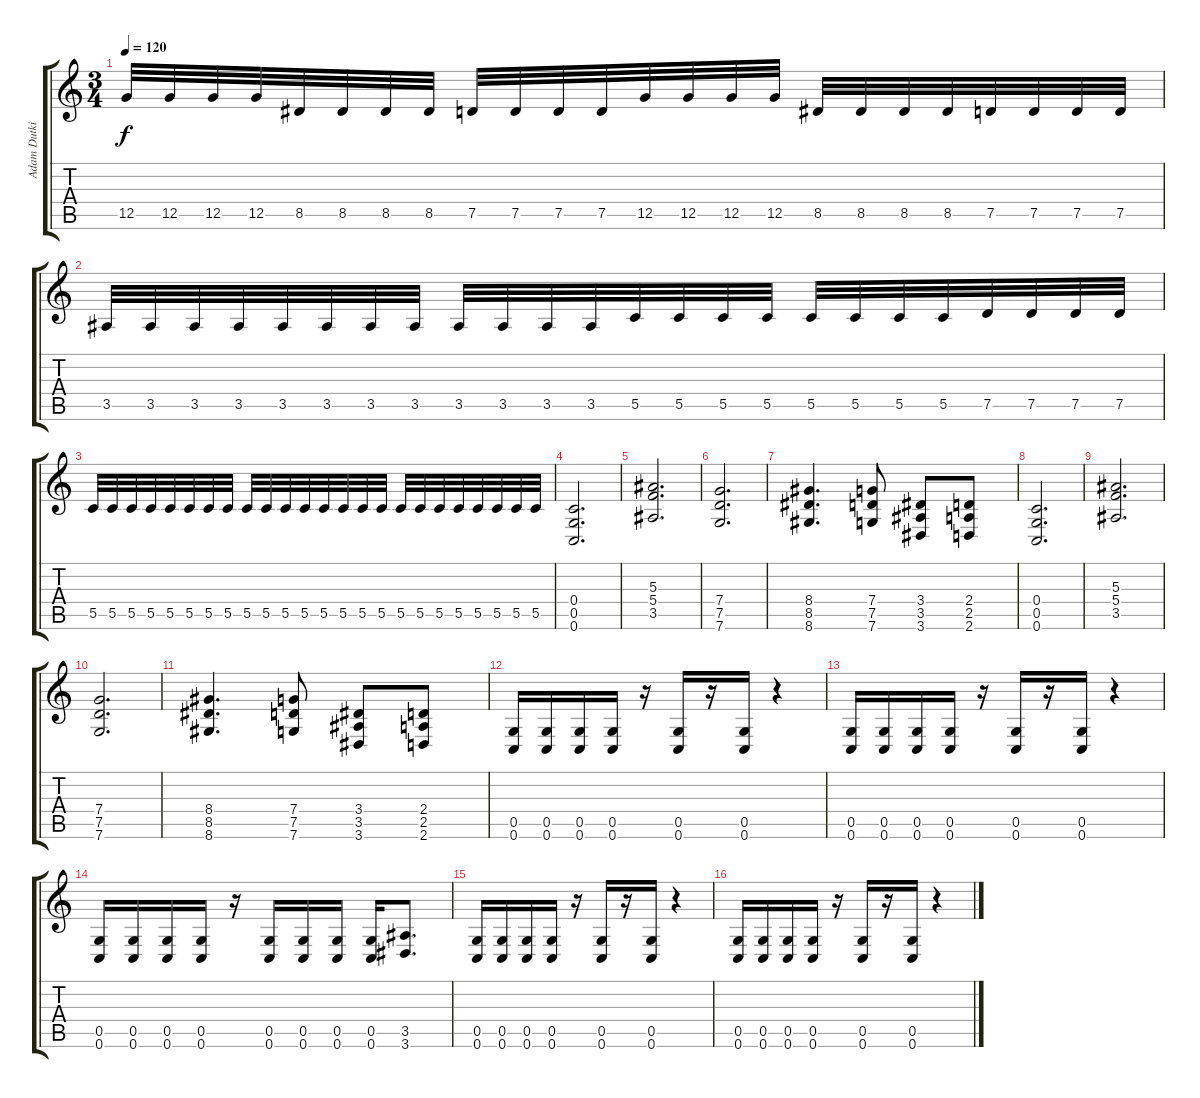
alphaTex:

\track ("Adam Dutkiewicz Rhythm" "Adam Dutki") {instrument distortionguitar}
\staff {score tabs}
\tuning (D4 A3 F3 C3 G2 C2) {hide}
\ts (3 4)
\tempo 120
\clef g2
\ks c
12.5.32{dy f} 12.5.32 12.5.32 12.5.32 8.5.32 8.5.32 8.5.32 8.5.32 7.5.32 7.5.32 7.5.32 7.5.32 12.5.32 12.5.32 12.5.32 12.5.32 8.5.32 8.5.32 8.5.32 8.5.32 7.5.32 7.5.32 7.5.32 7.5.32 |
3.5.32 3.5.32 3.5.32 3.5.32 3.5.32 3.5.32 3.5.32 3.5.32 3.5.32 3.5.32 3.5.32 3.5.32 5.5.32 5.5.32 5.5.32 5.5.32 5.5.32 5.5.32 5.5.32 5.5.32 7.5.32 7.5.32 7.5.32 7.5.32 |
5.5.32 5.5.32 5.5.32 5.5.32 5.5.32 5.5.32 5.5.32 5.5.32 5.5.32 5.5.32 5.5.32 5.5.32 5.5.32 5.5.32 5.5.32 5.5.32 5.5.32 5.5.32 5.5.32 5.5.32 5.5.32 5.5.32 5.5.32 5.5.32 |
(0.4 0.5 0.6).2{d} |
(5.3 5.4 3.5).2{d} |
(7.4 7.5 7.6).2{d} |
(8.4 8.5 8.6).4{d} (7.4 7.5 7.6).8 (3.4 3.5 3.6).8 (2.4 2.5 2.6).8 |
(0.4 0.5 0.6).2{d} |
(5.3 5.4 3.5).2{d} |
(7.4 7.5 7.6).2{d} |
(8.4 8.5 8.6).4{d} (7.4 7.5 7.6).8 (3.4 3.5 3.6).8 (2.4 2.5 2.6).8 |
(0.5 0.6).16 (0.5 0.6).16 (0.5 0.6).16 (0.5 0.6).16 r.16 (0.5 0.6).16 r.16 (0.5 0.6).16 r.4 |
(0.5 0.6).16 (0.5 0.6).16 (0.5 0.6).16 (0.5 0.6).16 r.16 (0.5 0.6).16 r.16 (0.5 0.6).16 r.4 |
(0.5 0.6).16 (0.5 0.6).16 (0.5 0.6).16 (0.5 0.6).16 r.16 (0.5 0.6).16 (0.5 0.6).16 (0.5 0.6).16 (0.5 0.6).16 (3.5 3.6).8{d} |
(0.5 0.6).16 (0.5 0.6).16 (0.5 0.6).16 (0.5 0.6).16 r.16 (0.5 0.6).16 r.16 (0.5 0.6).16 r.4 |
(0.5 0.6).16 (0.5 0.6).16 (0.5 0.6).16 (0.5 0.6).16 r.16 (0.5 0.6).16 r.16 (0.5 0.6).16 r.4
